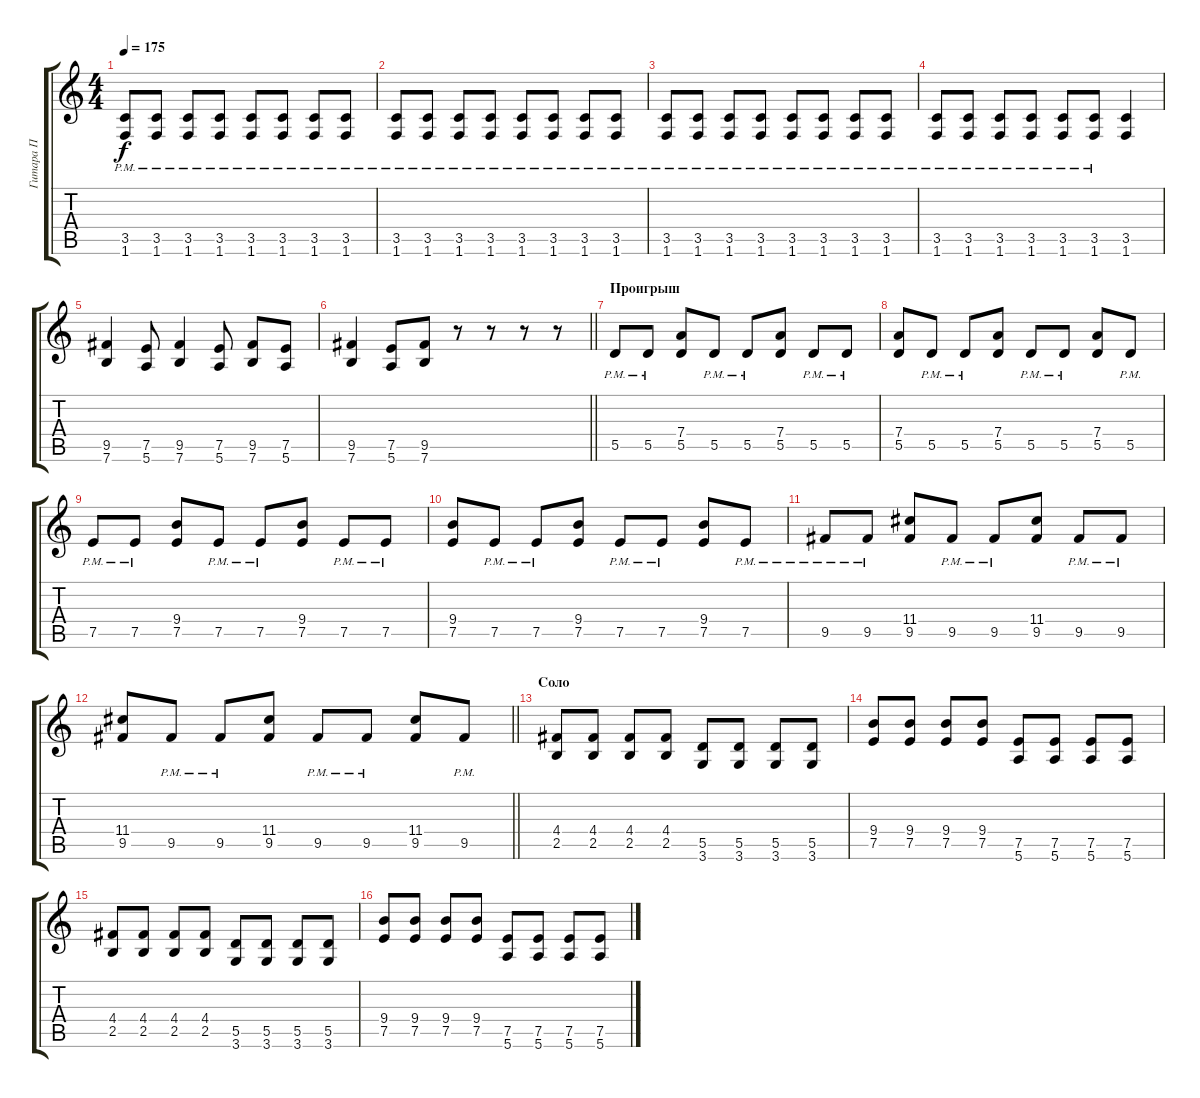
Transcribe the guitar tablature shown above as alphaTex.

\track ("Гитара П" "Гитара П") {instrument distortionguitar}
\staff {score tabs}
\tuning (E4 B3 G3 D3 A2 E2) {hide}
\ts (4 4)
\section ("" " ")
\tempo 175
\clef g2
\ks c
(3.5{pm} 1.6{pm}).8{dy f} (3.5{pm} 1.6{pm}).8 (3.5{pm} 1.6{pm}).8 (3.5{pm} 1.6{pm}).8 (3.5{pm} 1.6{pm}).8 (3.5{pm} 1.6{pm}).8 (3.5{pm} 1.6{pm}).8 (3.5{pm} 1.6{pm}).8 |
(3.5{pm} 1.6{pm}).8 (3.5{pm} 1.6{pm}).8 (3.5{pm} 1.6{pm}).8 (3.5{pm} 1.6{pm}).8 (3.5{pm} 1.6{pm}).8 (3.5{pm} 1.6{pm}).8 (3.5{pm} 1.6{pm}).8 (3.5{pm} 1.6{pm}).8 |
(3.5{pm} 1.6{pm}).8 (3.5{pm} 1.6{pm}).8 (3.5{pm} 1.6{pm}).8 (3.5{pm} 1.6{pm}).8 (3.5{pm} 1.6{pm}).8 (3.5{pm} 1.6{pm}).8 (3.5{pm} 1.6{pm}).8 (3.5{pm} 1.6{pm}).8 |
(3.5{pm} 1.6{pm}).8 (3.5{pm} 1.6{pm}).8 (3.5{pm} 1.6{pm}).8 (3.5{pm} 1.6{pm}).8 (3.5{pm} 1.6{pm}).8 (3.5{pm} 1.6{pm}).8 (3.5 1.6).4 |
(9.5 7.6).4 (7.5 5.6).8 (9.5 7.6).4 (7.5 5.6).8 (9.5 7.6).8 (7.5 5.6).8 |
\barLineRight lightlight
(9.5 7.6).4 (7.5 5.6).8 (9.5 7.6).8 r.8 r.8 r.8 r.8 |
\section ("" "Проигрыш")
5.5{pm}.8 5.5{pm}.8 (7.4 5.5).8 5.5{pm}.8 5.5{pm}.8 (7.4 5.5).8 5.5{pm}.8 5.5{pm}.8 |
(7.4 5.5).8 5.5{pm}.8 5.5{pm}.8 (7.4 5.5).8 5.5{pm}.8 5.5{pm}.8 (7.4 5.5).8 5.5{pm}.8 |
7.5{pm}.8 7.5{pm}.8 (9.4 7.5).8 7.5{pm}.8 7.5{pm}.8 (9.4 7.5).8 7.5{pm}.8 7.5{pm}.8 |
(9.4 7.5).8 7.5{pm}.8 7.5{pm}.8 (9.4 7.5).8 7.5{pm}.8 7.5{pm}.8 (9.4 7.5).8 7.5{pm}.8 |
9.5{pm}.8 9.5{pm}.8 (11.4 9.5).8 9.5{pm}.8 9.5{pm}.8 (11.4 9.5).8 9.5{pm}.8 9.5{pm}.8 |
\barLineRight lightlight
(11.4 9.5).8 9.5{pm}.8 9.5{pm}.8 (11.4 9.5).8 9.5{pm}.8 9.5{pm}.8 (11.4 9.5).8 9.5{pm}.8 |
\section ("" "Соло")
(4.4 2.5).8 (4.4 2.5).8 (4.4 2.5).8 (4.4 2.5).8 (5.5 3.6).8 (5.5 3.6).8 (5.5 3.6).8 (5.5 3.6).8 |
(9.4 7.5).8 (9.4 7.5).8 (9.4 7.5).8 (9.4 7.5).8 (7.5 5.6).8 (7.5 5.6).8 (7.5 5.6).8 (7.5 5.6).8 |
(4.4 2.5).8 (4.4 2.5).8 (4.4 2.5).8 (4.4 2.5).8 (5.5 3.6).8 (5.5 3.6).8 (5.5 3.6).8 (5.5 3.6).8 |
(9.4 7.5).8 (9.4 7.5).8 (9.4 7.5).8 (9.4 7.5).8 (7.5 5.6).8 (7.5 5.6).8 (7.5 5.6).8 (7.5 5.6).8
